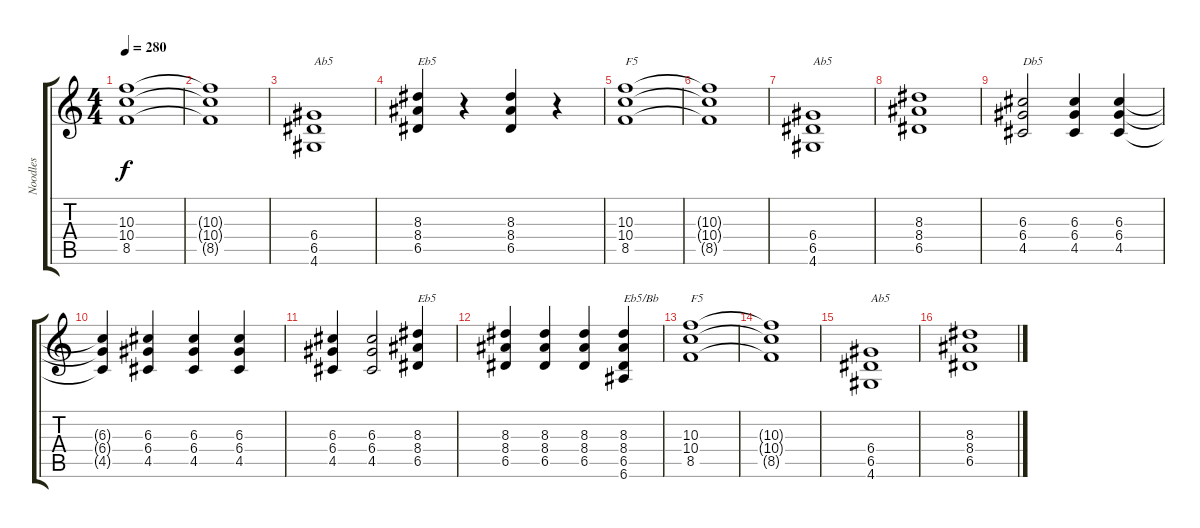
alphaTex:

\track ("Noodles" "Noodles") {instrument distortionguitar}
\staff {score tabs}
\tuning (E4 B3 G3 D3 A2 E2) {hide}
\ts (4 4)
\tempo 280
\clef g2
\ks c
(10.3 10.4 8.5).1{dy f} |
(10.3{t} 10.4{t} 8.5{t}).1 |
(6.4 6.5 4.6).1{txt "Ab5"} |
(8.3 8.4 6.5).4{txt "Eb5"} r.4 (8.3 8.4 6.5).4 r.4 |
(10.3 10.4 8.5).1{txt "F5"} |
(10.3{t} 10.4{t} 8.5{t}).1 |
(6.4 6.5 4.6).1{txt "Ab5"} |
(8.3 8.4 6.5).1 |
(6.3 6.4 4.5).2{txt "Db5"} (6.3 6.4 4.5).4 (6.3 6.4 4.5).4 |
(6.3{t} 6.4{t} 4.5{t}).4 (6.3 6.4 4.5).4 (6.3 6.4 4.5).4 (6.3 6.4 4.5).4 |
(6.3 6.4 4.5).4 (6.3 6.4 4.5).2 (8.3 8.4 6.5).4{txt "Eb5"} |
(8.3 8.4 6.5).4 (8.3 8.4 6.5).4 (8.3 8.4 6.5).4 (8.3 8.4 6.5 6.6).4{txt "Eb5/Bb"} |
(10.3 10.4 8.5).1{txt "F5"} |
(10.3{t} 10.4{t} 8.5{t}).1 |
(6.4 6.5 4.6).1{txt "Ab5"} |
(8.3 8.4 6.5).1
